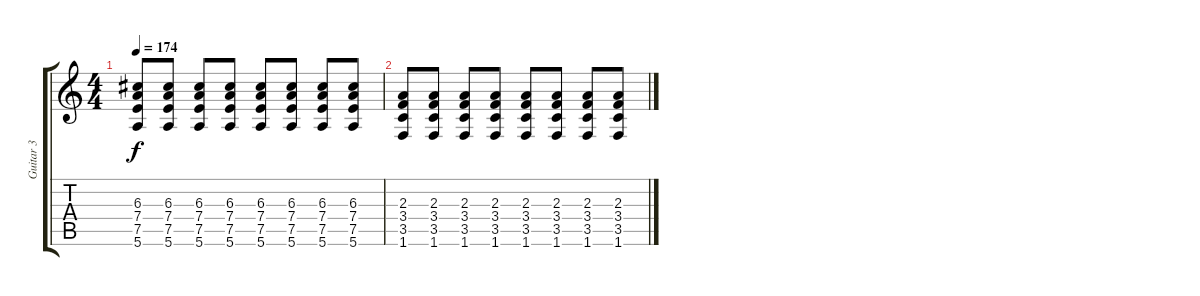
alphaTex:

\track ("Guitar 3" "Guitar 3") {instrument overdrivenguitar}
\staff {score tabs}
\tuning (E4 B3 G3 D3 A2 E2) {hide}
\ts (4 4)
\tempo 174
\clef g2
\ks c
(6.3 7.4 7.5 5.6).8{dy f} (6.3 7.4 7.5 5.6).8 (6.3 7.4 7.5 5.6).8 (6.3 7.4 7.5 5.6).8 (6.3 7.4 7.5 5.6).8 (6.3 7.4 7.5 5.6).8 (6.3 7.4 7.5 5.6).8 (6.3 7.4 7.5 5.6).8 |
(2.3 3.4 3.5 1.6).8 (2.3 3.4 3.5 1.6).8 (2.3 3.4 3.5 1.6).8 (2.3 3.4 3.5 1.6).8 (2.3 3.4 3.5 1.6).8 (2.3 3.4 3.5 1.6).8 (2.3 3.4 3.5 1.6).8 (2.3 3.4 3.5 1.6).8
